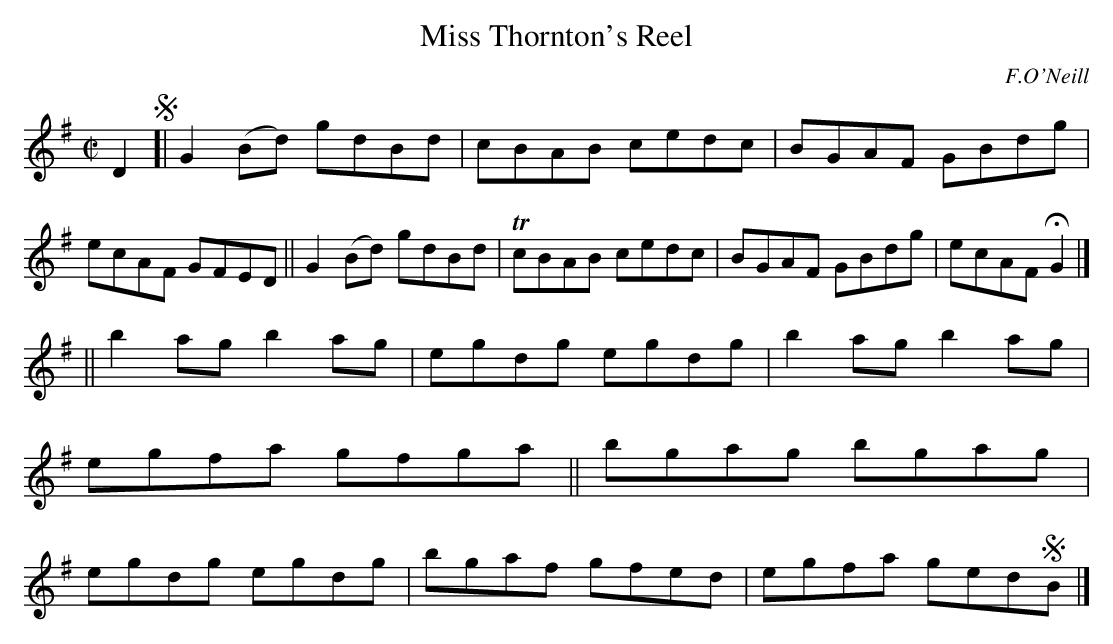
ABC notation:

X:1
T: Miss Thornton's Reel
O: F.O'Neill
M: C|
L: 1/8
K: G
D2 !segno![|\
G2(Bd) gdBd | cBAB cedc | BGAF GBdg | ecAF GFED ||\
G2(Bd) gdBd | TcBAB cedc | BGAF GBdg | ecAF HG2 |]
||\
b2ag b2ag | egdg egdg | b2ag b2ag | egfa gfga ||\
bgag bgag | egdg egdg | bgaf gfed | egfa ged!segno!B |]
